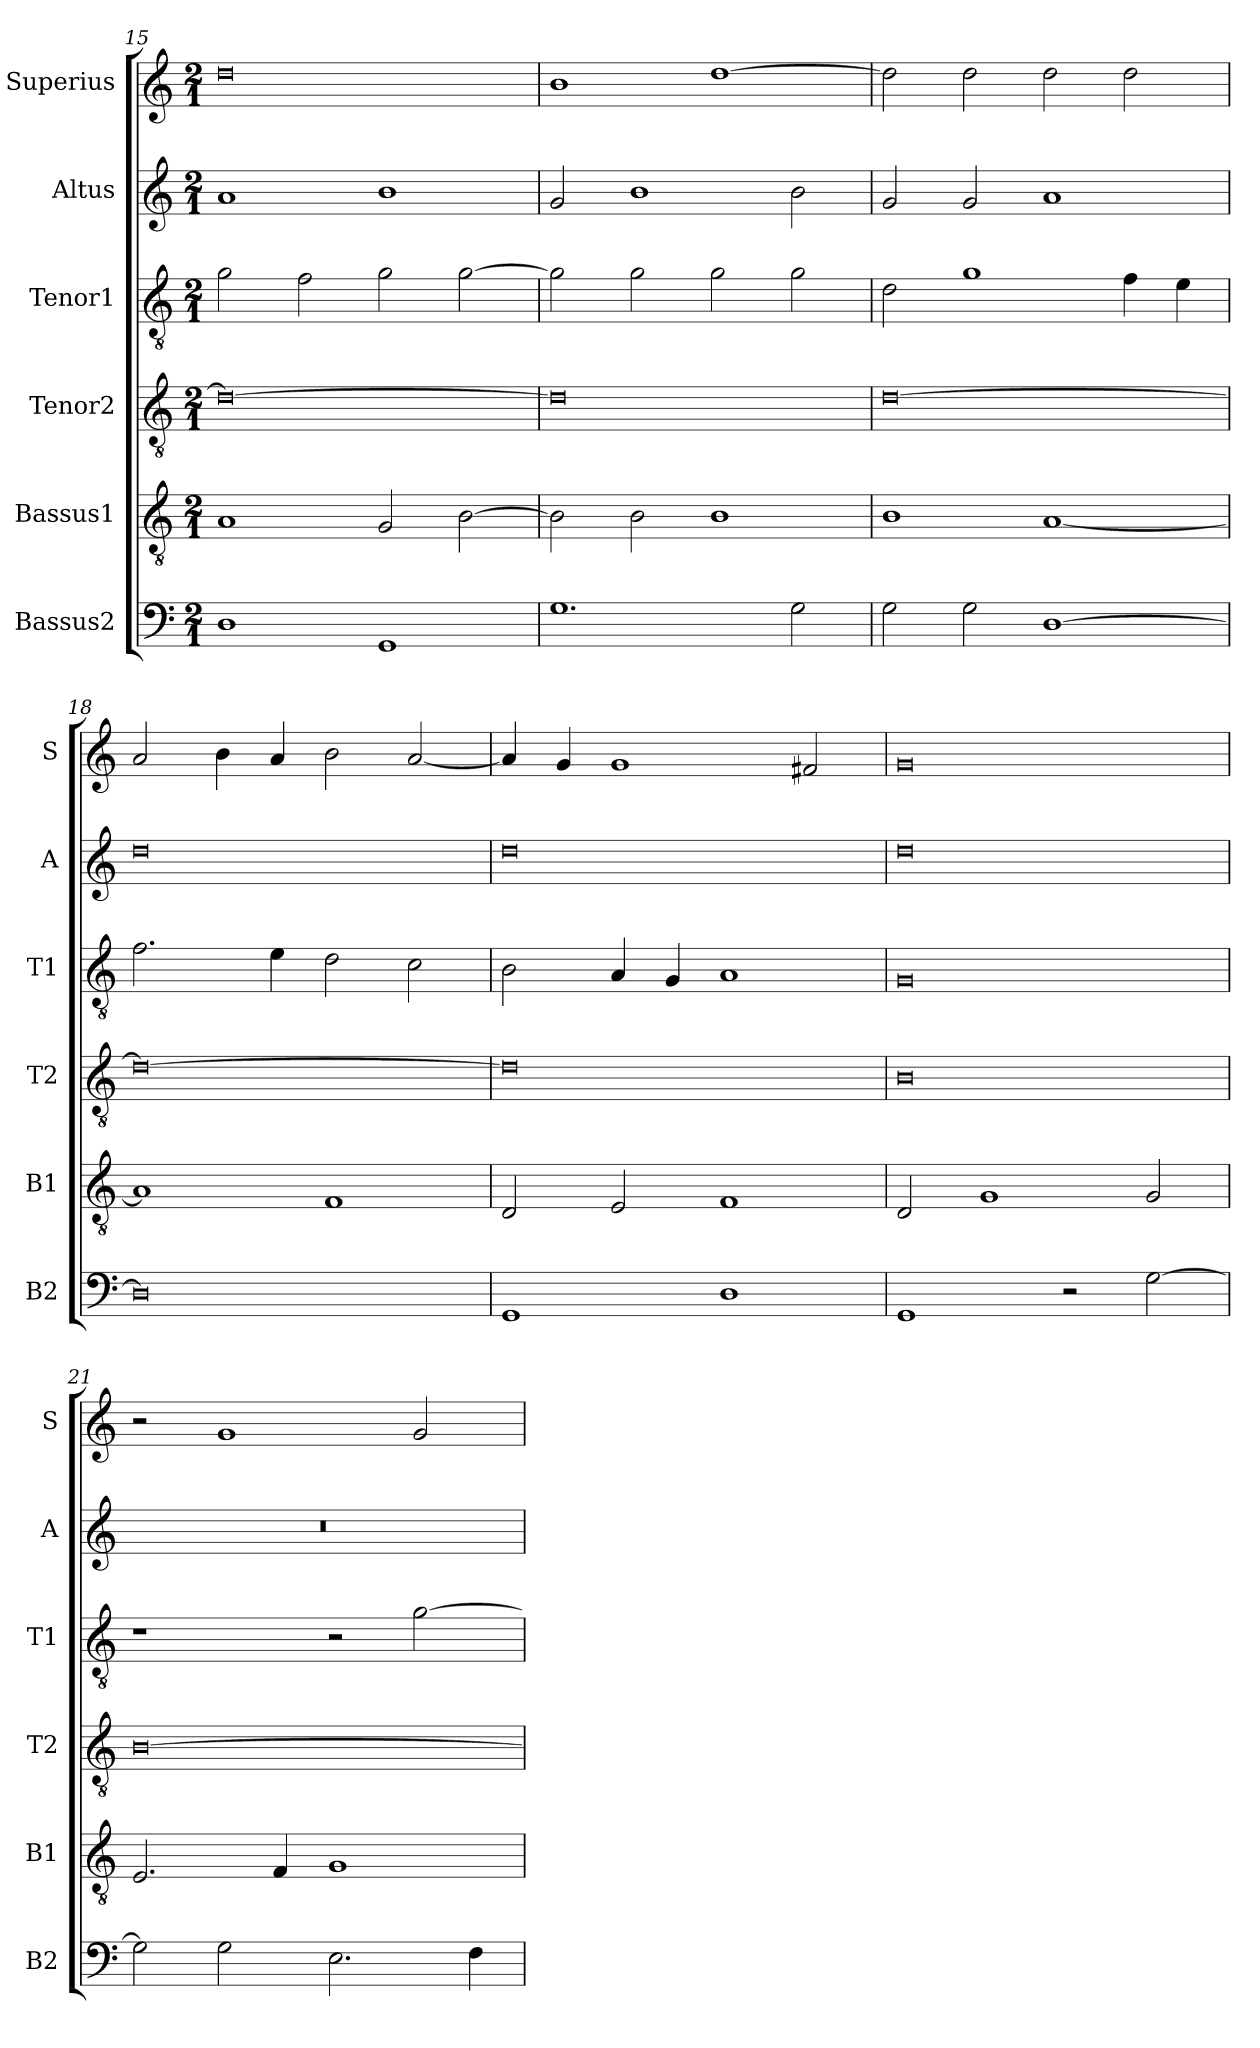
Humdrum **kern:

**kern	**kern	**kern	**kern	**kern	**kern
*part6	*part5	*part4	*part3	*part2	*part1
*staff6	*staff5	*staff4	*staff3	*staff2	*staff1
*I"Bassus2	*I"Bassus1	*I"Tenor2	*I"Tenor1	*I"Altus	*I"Superius
*I'B2	*I'B1	*I'T2	*I'T1	*I'A	*I'S
*clefF4	*clefGv2	*clefGv2	*clefGv2	*clefG2	*clefG2
*k[]	*k[]	*k[]	*k[]	*k[]	*k[]
*M2/1	*M2/1	*M2/1	*M2/1	*M2/1	*M2/1
=15	=15	=15	=15	=15	=15
1D	1A	0d_	2g\	1a	0dd
.	.	.	2f\	.	.
1GG	2G/	.	2g\	1b	.
.	[2B\	.	[2g\	.	.
=16	=16	=16	=16	=16	=16
1.G	2B\]	0d]	2g\]	2g/	1b
.	2B\	.	2g\	1b	.
.	1B	.	2g\	.	[1dd
2G\	.	.	2g\	2b\	.
=17	=17	=17	=17	=17	=17
2G\	1B	[0d	2d\	2g/	2dd\]
2G\	.	.	1g	2g/	2dd\
[1D	[1A	.	.	1a	2dd\
.	.	.	4f\	.	2dd\
.	.	.	4e\	.	.
=18	=18	=18	=18	=18	=18
0D]	1A]	0d_	2.f\	0dd	2a/
.	.	.	.	.	4b\
.	.	.	4e\	.	4a/
.	1F	.	2d\	.	2b\
.	.	.	2c\	.	[2a/
=19	=19	=19	=19	=19	=19
1GG	2D/	0d]	2B\	0dd	4a/]
.	.	.	.	.	4g/
.	2E/	.	4A/	.	1g
.	.	.	4G/	.	.
1D	1F	.	1A	.	.
.	.	.	.	.	2f#X/
=20	=20	=20	=20	=20	=20
1GG	2D/	0B	0G	0dd	0g
.	1G	.	.	.	.
2r	.	.	.	.	.
[2G\	2G/	.	.	.	.
=21	=21	=21	=21	=21	=21
2G\]	2.E/	[0B	1r	0r	2r
2G\	.	.	.	.	1g
.	4F/	.	.	.	.
2.E\	1G	.	2r	.	.
.	.	.	[2g\	.	2g/
4F\	.	.	.	.	.
=	=	=	=	=	=
*-	*-	*-	*-	*-	*-
